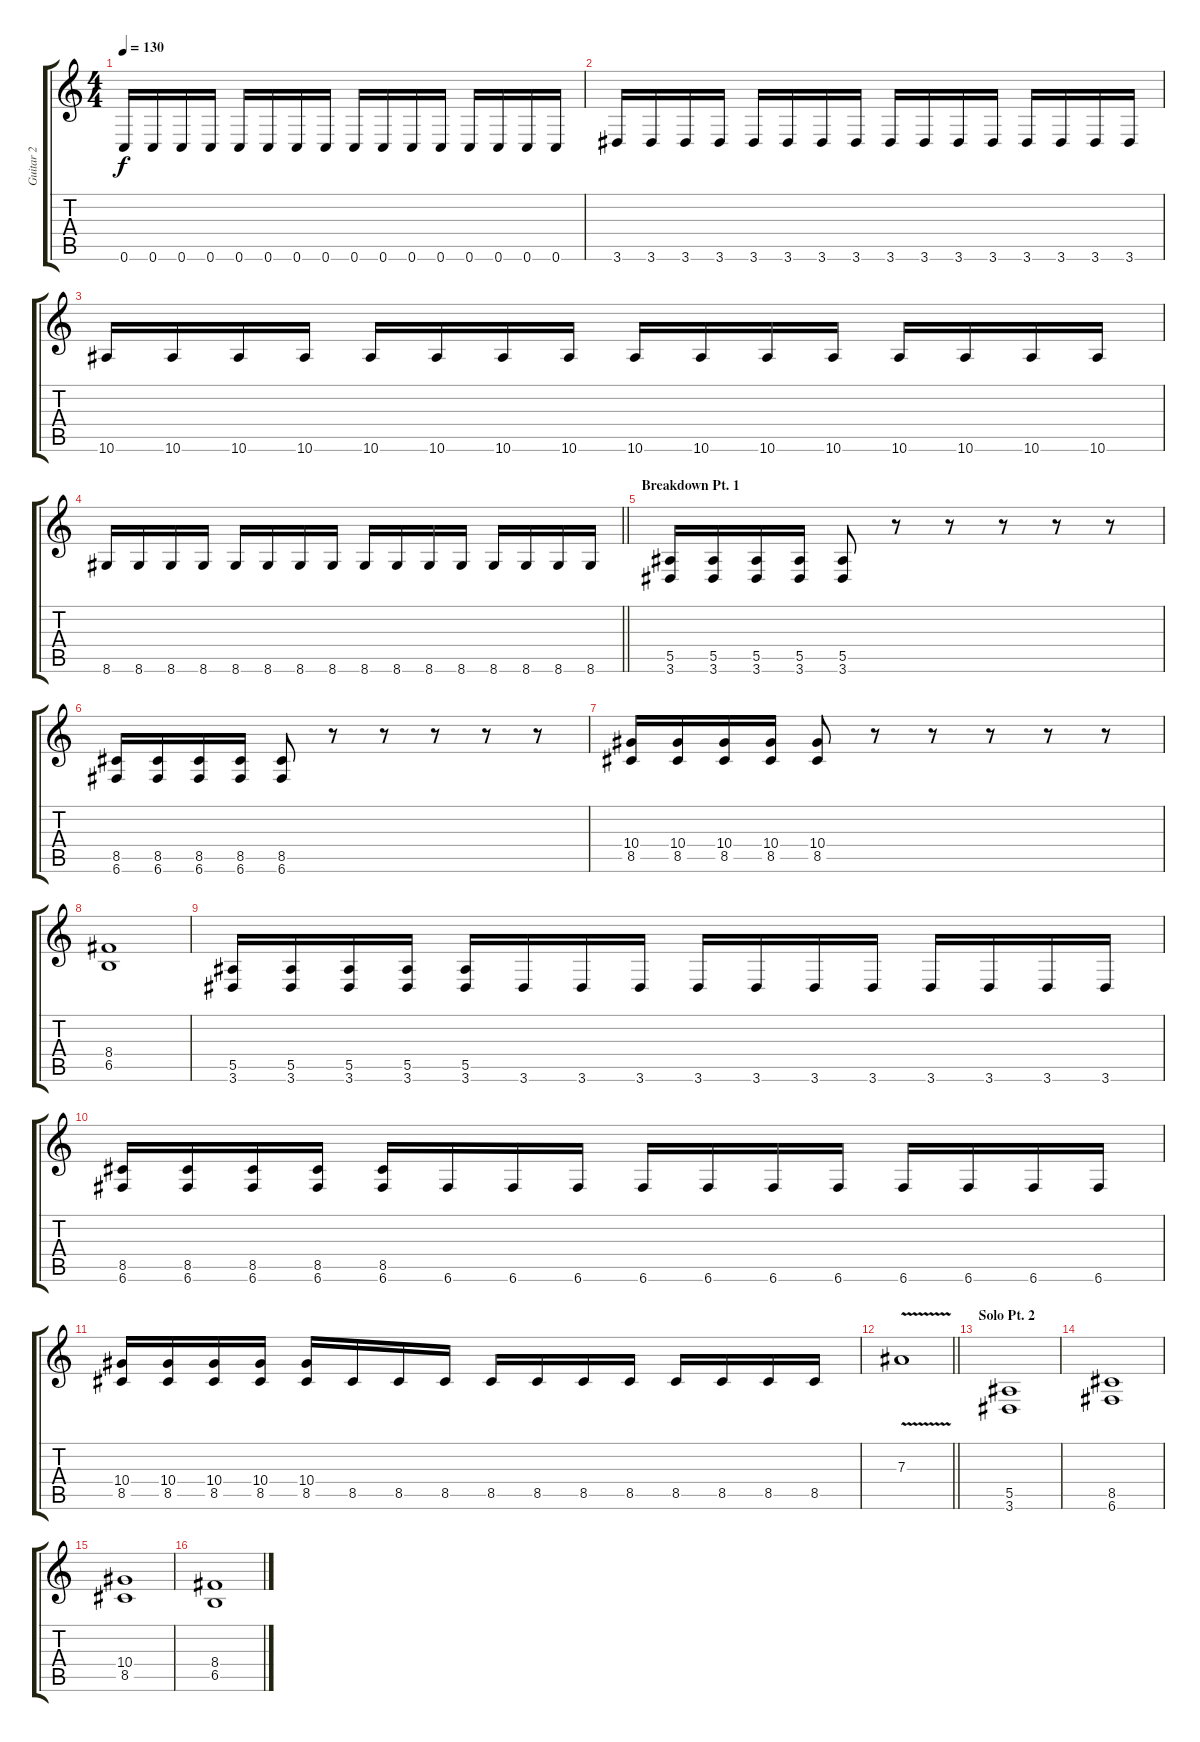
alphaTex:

\track ("Guitar 2" "Guitar 2") {instrument distortionguitar}
\staff {score tabs}
\tuning (C4 G3 Eb3 Bb2 F2 C2) {hide}
\ts (4 4)
\tempo 130
\clef g2
\ks c
0.6.16{dy f} 0.6.16 0.6.16 0.6.16 0.6.16 0.6.16 0.6.16 0.6.16 0.6.16 0.6.16 0.6.16 0.6.16 0.6.16 0.6.16 0.6.16 0.6.16 |
3.6.16 3.6.16 3.6.16 3.6.16 3.6.16 3.6.16 3.6.16 3.6.16 3.6.16 3.6.16 3.6.16 3.6.16 3.6.16 3.6.16 3.6.16 3.6.16 |
10.6.16 10.6.16 10.6.16 10.6.16 10.6.16 10.6.16 10.6.16 10.6.16 10.6.16 10.6.16 10.6.16 10.6.16 10.6.16 10.6.16 10.6.16 10.6.16 |
\barLineRight lightlight
8.6.16 8.6.16 8.6.16 8.6.16 8.6.16 8.6.16 8.6.16 8.6.16 8.6.16 8.6.16 8.6.16 8.6.16 8.6.16 8.6.16 8.6.16 8.6.16 |
\section ("" "Breakdown Pt. 1")
(5.5 3.6).16 (5.5 3.6).16 (5.5 3.6).16 (5.5 3.6).16 (5.5 3.6).8 r.8 r.8 r.8 r.8 r.8 |
(8.5 6.6).16 (8.5 6.6).16 (8.5 6.6).16 (8.5 6.6).16 (8.5 6.6).8 r.8 r.8 r.8 r.8 r.8 |
(10.4 8.5).16 (10.4 8.5).16 (10.4 8.5).16 (10.4 8.5).16 (10.4 8.5).8 r.8 r.8 r.8 r.8 r.8 |
(8.4 6.5).1 |
(5.5 3.6).16 (5.5 3.6).16 (5.5 3.6).16 (5.5 3.6).16 (5.5 3.6).16 3.6.16 3.6.16 3.6.16 3.6.16 3.6.16 3.6.16 3.6.16 3.6.16 3.6.16 3.6.16 3.6.16 |
(8.5 6.6).16 (8.5 6.6).16 (8.5 6.6).16 (8.5 6.6).16 (8.5 6.6).16 6.6.16 6.6.16 6.6.16 6.6.16 6.6.16 6.6.16 6.6.16 6.6.16 6.6.16 6.6.16 6.6.16 |
(10.4 8.5).16 (10.4 8.5).16 (10.4 8.5).16 (10.4 8.5).16 (10.4 8.5).16 8.5.16 8.5.16 8.5.16 8.5.16 8.5.16 8.5.16 8.5.16 8.5.16 8.5.16 8.5.16 8.5.16 |
\barLineRight lightlight
7.3{v}.1 |
\section ("" "Solo Pt. 2")
(5.5 3.6).1 |
(8.5 6.6).1 |
(10.4 8.5).1 |
(8.4 6.5).1
